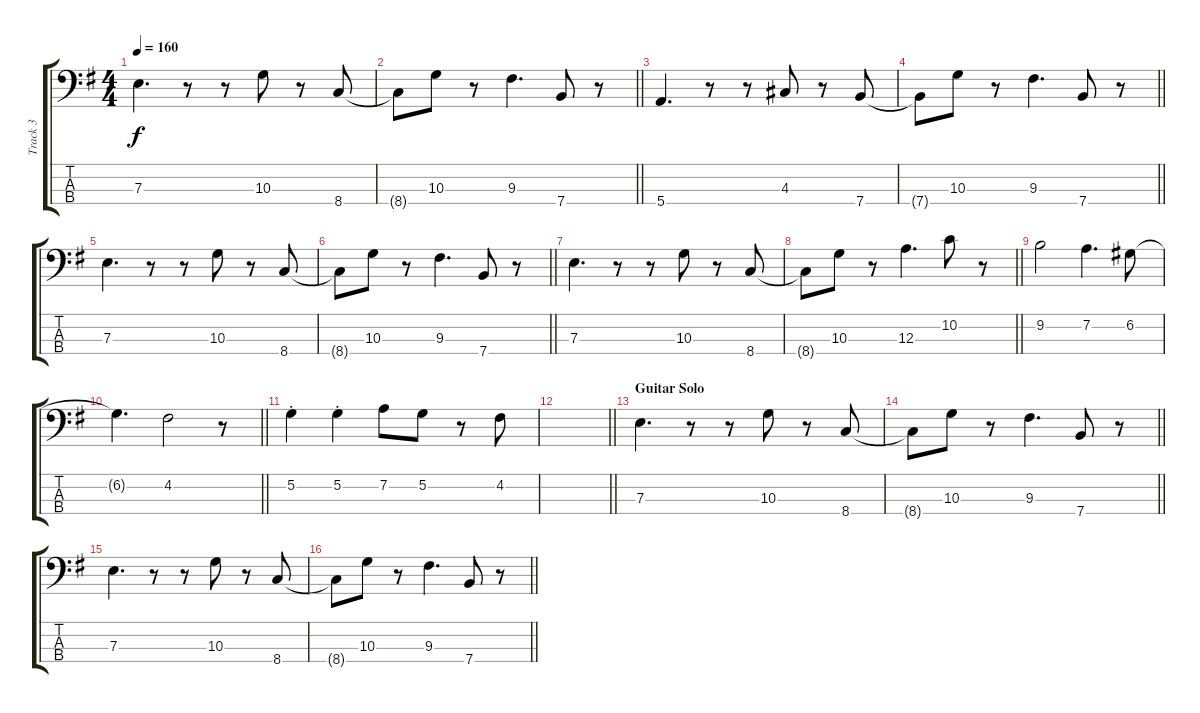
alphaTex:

\track ("Track 3" "Track 3") {instrument electricbassfinger}
\staff {score tabs}
\tuning (G2 D2 A1 E1) {hide}
\ts (4 4)
\tempo 160
\clef f4
\ks g
7.3.4{d dy f} r.8 r.8 10.3.8 r.8 8.4.8 |
\barLineRight lightlight
8.4{t}.8 10.3.8 r.8 9.3.4{d} 7.4.8 r.8 |
5.4.4{d} r.8 r.8 4.3.8 r.8 7.4.8 |
\barLineRight lightlight
7.4{t}.8 10.3.8 r.8 9.3.4{d} 7.4.8 r.8 |
7.3.4{d} r.8 r.8 10.3.8 r.8 8.4.8 |
\barLineRight lightlight
8.4{t}.8 10.3.8 r.8 9.3.4{d} 7.4.8 r.8 |
7.3.4{d} r.8 r.8 10.3.8 r.8 8.4.8 |
\barLineRight lightlight
8.4{t}.8 10.3.8 r.8 12.3.4{d} 10.2.8 r.8 |
9.2.2 7.2.4{d} 6.2.8 |
\barLineRight lightlight
6.2{t}.4{d} 4.2.2 r.8 |
5.2{st}.4 5.2{st}.4 7.2.8 5.2.8 r.8 4.2.8 |
\barLineRight lightlight
|
\section ("" "Guitar Solo")
7.3.4{d} r.8 r.8 10.3.8 r.8 8.4.8 |
\barLineRight lightlight
8.4{t}.8 10.3.8 r.8 9.3.4{d} 7.4.8 r.8 |
7.3.4{d} r.8 r.8 10.3.8 r.8 8.4.8 |
\barLineRight lightlight
8.4{t}.8 10.3.8 r.8 9.3.4{d} 7.4.8 r.8
